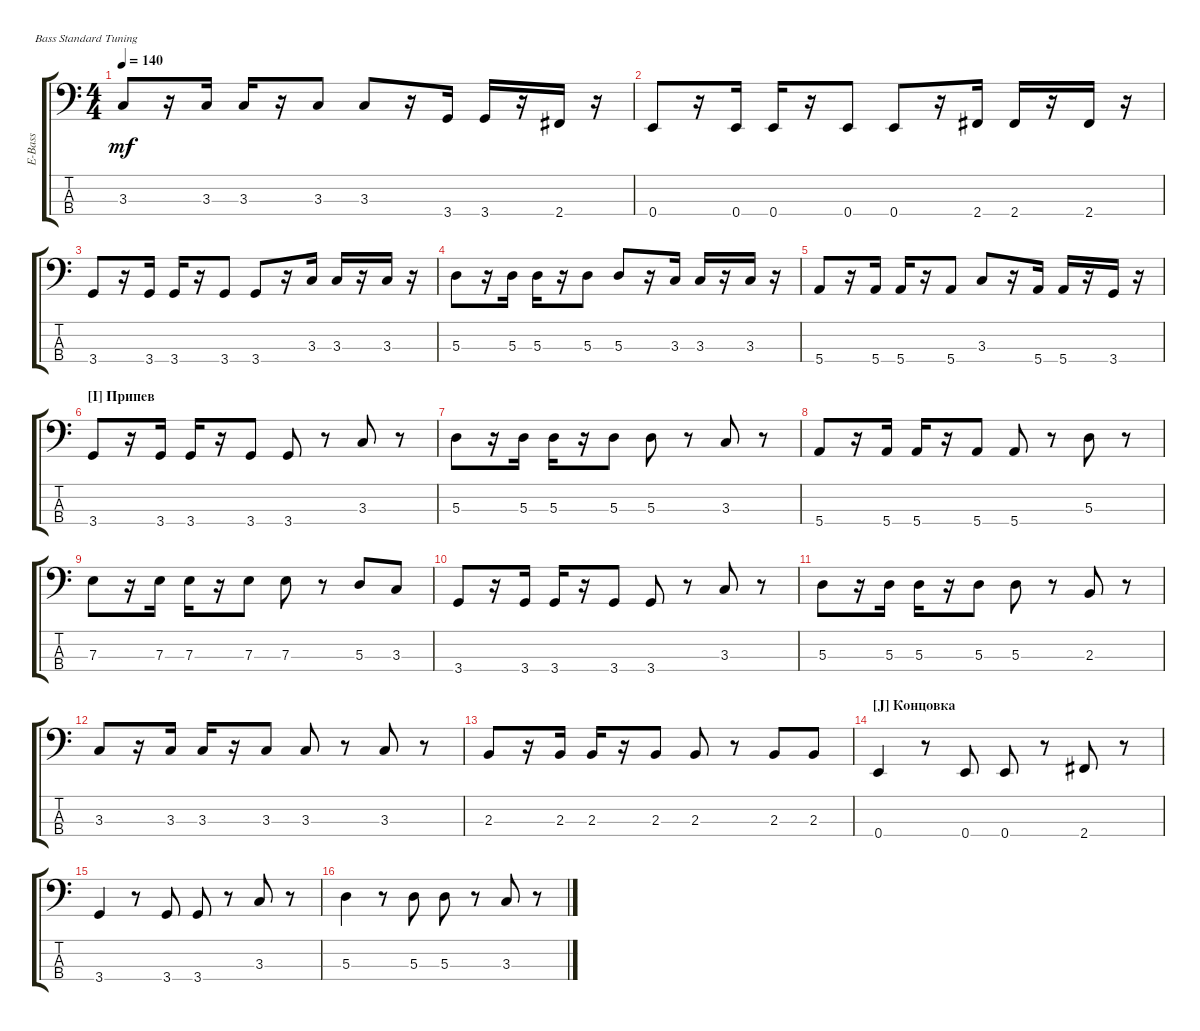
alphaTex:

\track ("Electric Bass" "E-Bass") {instrument electricbassfinger}
\staff {score tabs}
\tuning (G2 D2 A1 E1)
\ts (4 4)
\tempo 140
\clef f4
\ks c
3.3.8{dy mf} r.16 3.3.16 3.3.16 r.16 3.3.8 3.3.8 r.16 3.4.16 3.4.16 r.16 2.4.16 r.16 |
0.4.8 r.16 0.4.16 0.4.16 r.16 0.4.8 0.4.8 r.16 2.4.16 2.4.16 r.16 2.4.16 r.16 |
3.4.8 r.16 3.4.16 3.4.16 r.16 3.4.8 3.4.8 r.16 3.3.16 3.3.16 r.16 3.3.16 r.16 |
5.3.8 r.16 5.3.16 5.3.16 r.16 5.3.8 5.3.8 r.16 3.3.16 3.3.16 r.16 3.3.16 r.16 |
5.4.8 r.16 5.4.16 5.4.16 r.16 5.4.8 3.3.8 r.16 5.4.16 5.4.16 r.16 3.4.16 r.16 |
\section ("I" "Припев")
\scale
0.333333 3.4.8 r.16 3.4.16 3.4.16 r.16 3.4.8 3.4.8 r.8 3.3.8 r.8 |
5.3.8 r.16 5.3.16 5.3.16 r.16 5.3.8 5.3.8 r.8 3.3.8 r.8 |
5.4.8 r.16 5.4.16 5.4.16 r.16 5.4.8 5.4.8 r.8 5.3.8 r.8 |
7.3.8 r.16 7.3.16 7.3.16 r.16 7.3.8 7.3.8 r.8 5.3.8 3.3.8 |
3.4.8 r.16 3.4.16 3.4.16 r.16 3.4.8 3.4.8 r.8 3.3.8 r.8 |
5.3.8 r.16 5.3.16 5.3.16 r.16 5.3.8 5.3.8 r.8 2.3.8 r.8 |
3.3.8 r.16 3.3.16 3.3.16 r.16 3.3.8 3.3.8 r.8 3.3.8 r.8 |
2.3.8 r.16 2.3.16 2.3.16 r.16 2.3.8 2.3.8 r.8 2.3.8 2.3.8 |
\section ("J" "Концовка")
\scale
0.333333 0.4.4 r.8 0.4.8 0.4.8 r.8 2.4.8 r.8 |
3.4.4 r.8 3.4.8 3.4.8 r.8 3.3.8 r.8 |
5.3.4 r.8 5.3.8 5.3.8 r.8 3.3.8 r.8
